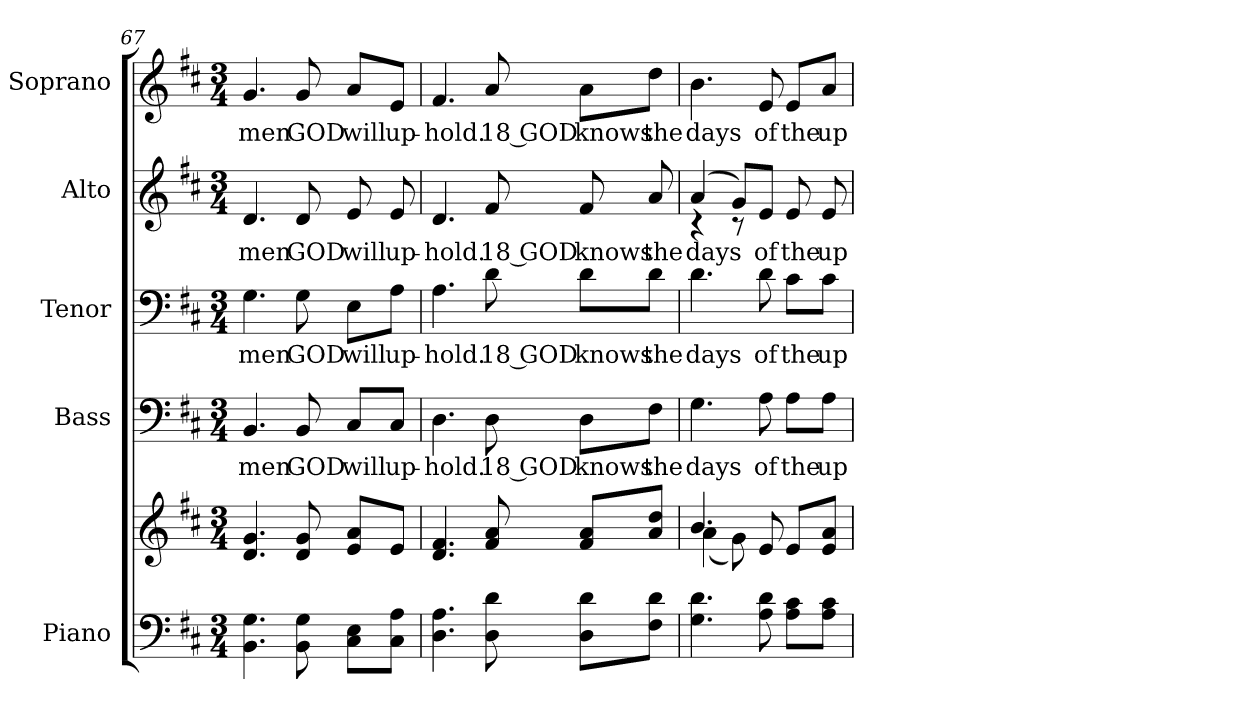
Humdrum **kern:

**kern	**kern	**kern	**text	**kern	**text	**kern	**text	**kern	**text
*part5	*part5	*part4	*part4	*part3	*part3	*part2	*part2	*part1	*part1
*staff6	*staff5	*staff4	*staff4	*staff3	*staff3	*staff2	*staff2	*staff1	*staff1
*I"Piano	*	*I"Bass	*	*I"Tenor	*	*I"Alto	*	*I"Soprano	*
*I'Pno.	*	*I'B.	*	*I'T.	*	*I'A.	*	*I'S.	*
!!LO:PB:g=z
*clefF4	*clefG2	*clefF4	*	*clefF4	*	*clefG2	*	*clefG2	*
*k[f#c#]	*k[f#c#]	*k[f#c#]	*	*k[f#c#]	*	*k[f#c#]	*	*k[f#c#]	*
*D:	*D:	*D:	*	*D:	*	*D:	*	*D:	*
*M3/4	*M3/4	*M3/4	*	*M3/4	*	*M3/4	*	*M3/4	*
=67	=67	=67	=67	=67	=67	=67	=67	=67	=67
!	!	!	!LO:LY:b:color=#000000	!	!	!	!	!	!
!	!	!	!	!	!LO:LY:b:color=#000000	!	!	!	!
!	!	!	!	!	!	!	!LO:LY:b:color=#000000	!	!
!	!	!	!	!	!	!	!	!	!LO:LY:b:color=#000000
4.BBi\ 4.Gi	4.di/ 4.gi	4.BBi/	men	4.Gi\	men	4.di/	men	4.gi/	men
!	!	!	!LO:LY:b:color=#000000	!	!	!	!	!	!
!	!	!	!	!	!LO:LY:b:color=#000000	!	!	!	!
!	!	!	!	!	!	!	!LO:LY:b:color=#000000	!	!
!	!	!	!	!	!	!	!	!	!LO:LY:b:color=#000000
8BBi\ 8Gi	8di/ 8gi	8BBi/	GOD	8Gi\	GOD	8di/	GOD	8gi/	GOD
!	!	!	!LO:LY:b:color=#000000	!	!	!	!	!	!
!	!	!	!	!	!LO:LY:b:color=#000000	!	!	!	!
!	!	!	!	!	!	!	!LO:LY:b:color=#000000	!	!
!	!	!	!	!	!	!	!	!	!LO:LY:b:color=#000000
8C#i\ 8Ei\L	8ei/ 8ai/L	8C#i/L	will	8Ei\L	will	8ei/	will	8ai/L	will
!	!	!	!LO:LY:b:color=#000000	!	!	!	!	!	!
!	!	!	!	!	!LO:LY:b:color=#000000	!	!	!	!
!	!	!	!	!	!	!	!LO:LY:b:color=#000000	!	!
!	!	!	!	!	!	!	!	!	!LO:LY:b:color=#000000
8C#i\ 8Ai\J	8ei/J	8C#i/J	up-	8Ai\J	up-	8ei/	up-	8ei/J	up-
=68	=68	=68	=68	=68	=68	=68	=68	=68	=68
!	!	!	!LO:LY:b:color=#000000	!	!	!	!	!	!
!	!	!	!	!	!LO:LY:b:color=#000000	!	!	!	!
!	!	!	!	!	!	!	!LO:LY:b:color=#000000	!	!
!	!	!	!	!	!	!	!	!	!LO:LY:b:color=#000000
4.Di\ 4.Ai	4.di/ 4.f#i	4.Di\	-hold.	4.Ai\	-hold.	4.di/	-hold.	4.f#i/	-hold.
!	!	!	!LO:LY:b:color=#000000	!	!	!	!	!	!
!	!	!	!	!	!LO:LY:b:color=#000000	!	!	!	!
!	!	!	!	!	!	!	!LO:LY:b:color=#000000	!	!
!	!	!	!	!	!	!	!	!	!LO:LY:b:color=#000000
8Di\ 8di	8f#i/ 8ai	8Di\	18 GOD	8di\	18 GOD	8f#i/	18 GOD	8ai/	18 GOD
!	!	!	!LO:LY:b:color=#000000	!	!	!	!	!	!
!	!	!	!	!	!LO:LY:b:color=#000000	!	!	!	!
!	!	!	!	!	!	!	!LO:LY:b:color=#000000	!	!
!	!	!	!	!	!	!	!	!	!LO:LY:b:color=#000000
8Di\ 8di\L	8f#i/ 8ai/L	8Di\L	knows	8di\L	knows	8f#i/	knows	8ai\L	knows
!	!	!	!LO:LY:b:color=#000000	!	!	!	!	!	!
!	!	!	!	!	!LO:LY:b:color=#000000	!	!	!	!
!	!	!	!	!	!	!	!LO:LY:b:color=#000000	!	!
!	!	!	!	!	!	!	!	!	!LO:LY:b:color=#000000
8F#i\ 8di\J	8ai/ 8ddi/J	8F#i\J	the	8di\J	the	8ai/	the	8ddi\J	the
=69	=69	=69	=69	=69	=69	=69	=69	=69	=69
*	*^	*	*	*	*	*	*	*	*
!	!	!	!	!LO:LY:b:color=#000000	!	!	!	!	!	!
!	!	!	!	!	!	!LO:LY:b:color=#000000	!	!	!	!
!	!	!	!	!	!	!	!	!LO:LY:b:color=#000000	!	!
*	*	*	*	*	*	*	*^	*	*	*
!	!	!	!	!	!	!	!	!	!	!	!LO:LY:b:color=#000000
4.Gi\ 4.di	4.bi/	(4ai\	4.Gi\	days	4.di\	days	(4ai/	4r	days	4.bi\	days
.	.	8gi\)	.	.	.	.	8gi/L)	8r	.	.	.
!	!	!	!	!LO:LY:b:color=#000000	!	!	!	!	!	!	!
!	!	!	!	!	!	!LO:LY:b:color=#000000	!	!	!	!	!
!	!	!	!	!	!	!	!	!	!LO:LY:b:color=#000000	!	!
!	!	!	!	!	!	!	!	!	!	!	!LO:LY:b:color=#000000
8Ai\ 8di	8ei/	8ryy	8Ai\	of	8di\	of	8ei/J	8ryy	of	8ei/	of
!	!	!	!	!LO:LY:b:color=#000000	!	!	!	!	!	!	!
!	!	!	!	!	!	!LO:LY:b:color=#000000	!	!	!	!	!
!	!	!	!	!	!	!	!	!	!LO:LY:b:color=#000000	!	!
!	!	!	!	!	!	!	!	!	!	!	!LO:LY:b:color=#000000
8Ai\ 8c#i\L	8ei/L	4ryy	8Ai\L	the	8c#i\L	the	8ei/	4ryy	the	8ei/L	the
!	!	!	!	!LO:LY:b:color=#000000	!	!	!	!	!	!	!
!	!	!	!	!	!	!LO:LY:b:color=#000000	!	!	!	!	!
!	!	!	!	!	!	!	!	!	!LO:LY:b:color=#000000	!	!
!	!	!	!	!	!	!	!	!	!	!	!LO:LY:b:color=#000000
8Ai\ 8c#i\J	8ei/ 8ai/J	.	8Ai\J	up-	8c#i\J	up-	8ei/	.	up-	8ai/J	up-
*	*v	*v	*	*	*	*	*v	*v	*	*	*
=	=	=	=	=	=	=	=	=	=
*-	*-	*-	*-	*-	*-	*-	*-	*-	*-
